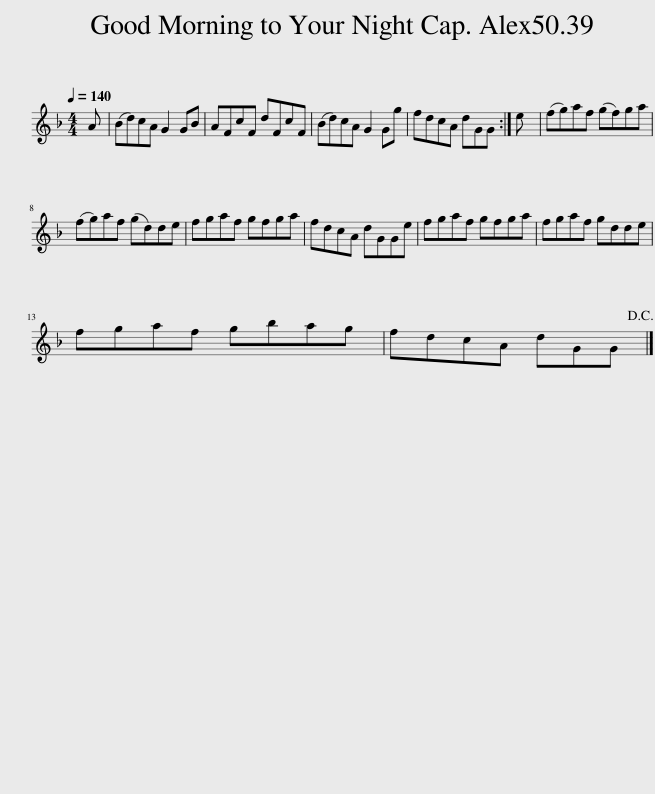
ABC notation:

X:1
L:1/8
Q:1/4=140
M:4/4
I:linebreak $
K:F
V:1 treble
V:1
 A | (Bd)cA G2 GB | AFcF dFcF | (Bd)cA G2 Gg | fdcA dGG :| %5
 e | (fg)af (gf)ga |$ (fg)af (gd)de | fgaf gfga | fdcA dGGe | %10
 fgaf gfga | fgaf gdde |$ fgaf gbag | fdcA dGG!D.C.! |] %14
